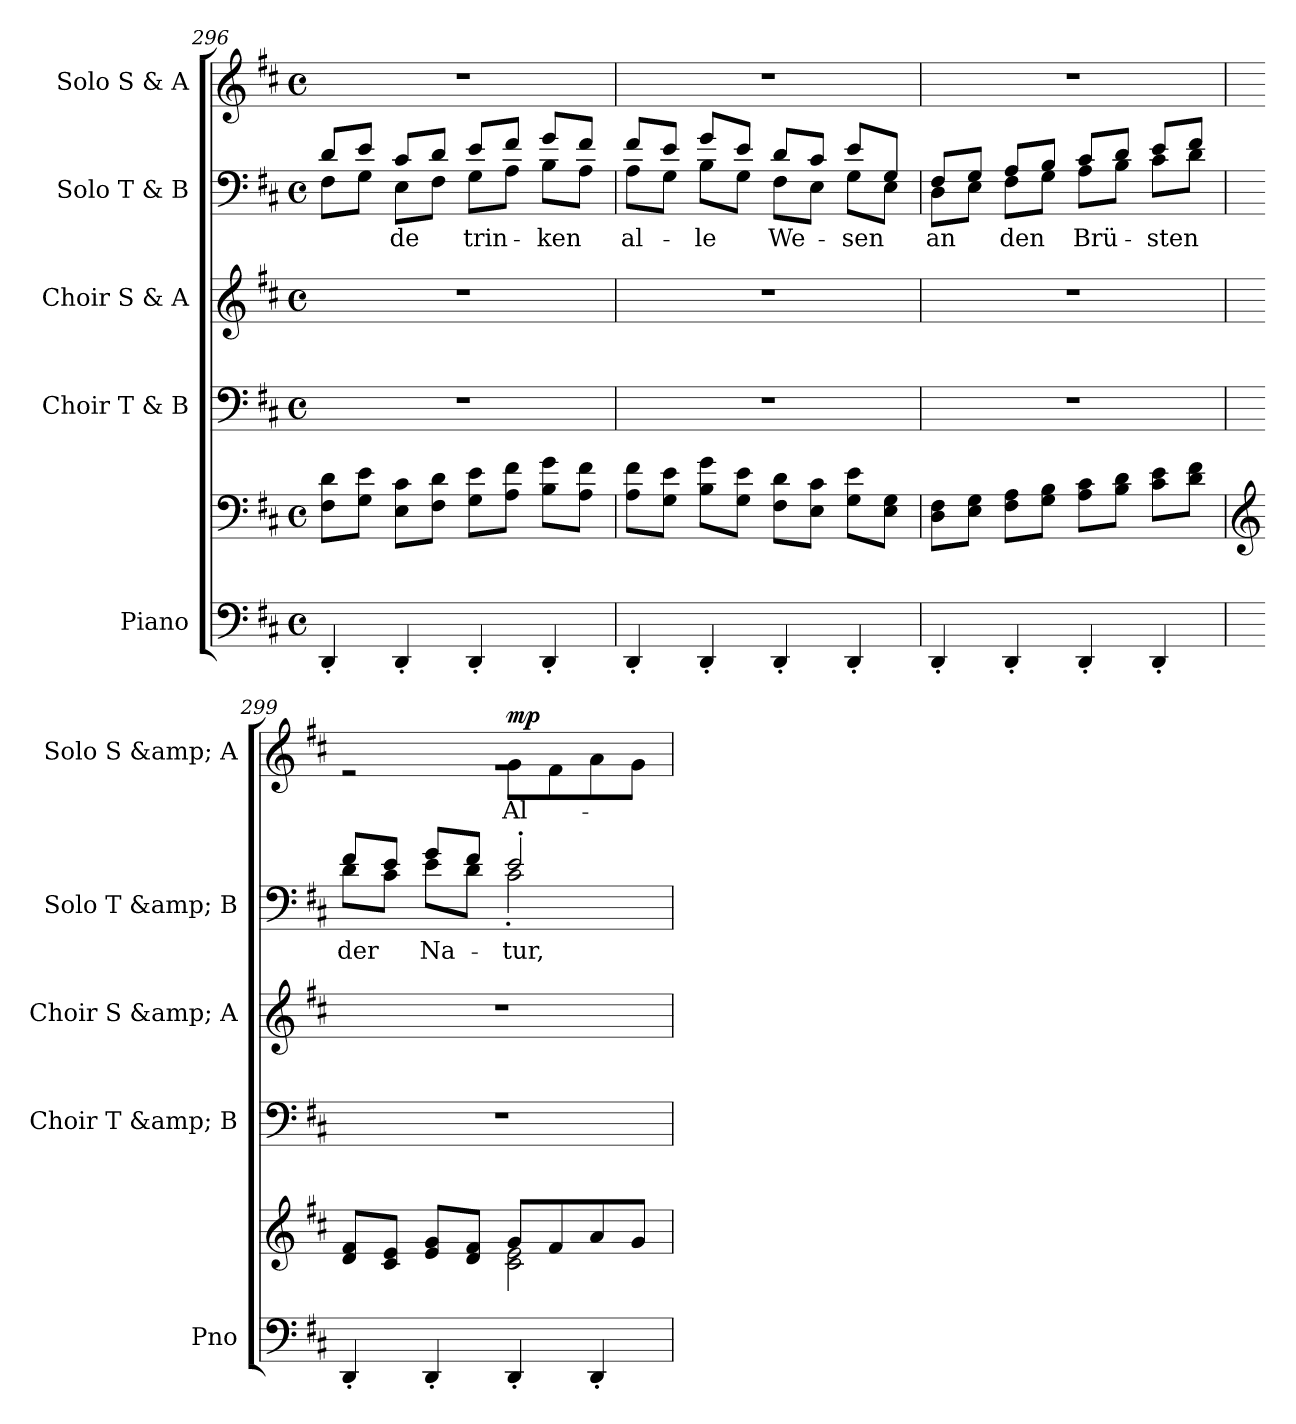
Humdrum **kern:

**kern	**kern	**kern	**kern	**kern	**text	**kern	**text	**dynam
*part5	*part5	*part4	*part3	*part2	*part2	*part1	*part1	*part1
*staff6	*staff5	*staff4	*staff3	*staff2	*staff2	*staff1	*staff1	*staff1
*I"Piano	*	*I"Choir T &amp; B	*I"Choir S &amp; A	*I"Solo T &amp; B	*	*I"Solo S &amp; A	*	*
*I'Pno	*	*I'Choir T &amp; B	*I'Choir S &amp; A	*I'Solo T &amp; B	*	*I'Solo S &amp; A	*	*
*clefF4	*clefF4	*clefF4	*clefG2	*clefF4	*	*clefG2	*	*
*k[f#c#]	*k[f#c#]	*k[f#c#]	*k[f#c#]	*k[f#c#]	*	*k[f#c#]	*	*
*M4/4	*M4/4	*M4/4	*M4/4	*M4/4	*	*M4/4	*	*
*met(c)	*met(c)	*met(c)	*met(c)	*met(c)	*	*met(c)	*	*
=296	=296	=296	=296	=296	=296	=296	=296	=296
*	*	*	*	*^	*	*	*	*
4DD'/	8F#\ 8d\L	1r	1r	8d/L	8F#\L	.	1r	.	.
.	8G\ 8e\J	.	.	8e/J	8G\J	.	.	.	.
!	!	!	!	!	!	!LO:LY:b	!	!	!
4DD'/	8E\ 8c#\L	.	.	8c#/L	8E\L	-de	.	.	.
.	8F#\ 8d\J	.	.	8d/J	8F#\J	.	.	.	.
!	!	!	!	!	!	!LO:LY:b	!	!	!
4DD'/	8G\ 8e\L	.	.	8e/L	8G\L	trin-	.	.	.
.	8A\ 8f#\J	.	.	8f#/J	8A\J	.	.	.	.
!	!	!	!	!	!	!LO:LY:b	!	!	!
4DD'/	8B\ 8g\L	.	.	8g/L	8B\L	-ken	.	.	.
.	8A\ 8f#\J	.	.	8f#/J	8A\J	.	.	.	.
=297	=297	=297	=297	=297	=297	=297	=297	=297	=297
!	!	!	!	!	!	!LO:LY:b	!	!	!
4DD'/	8A\ 8f#\L	1r	1r	8f#/L	8A\L	al-	1r	.	.
.	8G\ 8e\J	.	.	8e/J	8G\J	.	.	.	.
!	!	!	!	!	!	!LO:LY:b	!	!	!
4DD'/	8B\ 8g\L	.	.	8g/L	8B\L	-le	.	.	.
.	8G\ 8e\J	.	.	8e/J	8G\J	.	.	.	.
!	!	!	!	!	!	!LO:LY:b	!	!	!
4DD'/	8F#\ 8d\L	.	.	8d/L	8F#\L	We-	.	.	.
.	8E\ 8c#\J	.	.	8c#/J	8E\J	.	.	.	.
!	!	!	!	!	!	!LO:LY:b	!	!	!
4DD'/	8G\ 8e\L	.	.	8e/L	8G\L	-sen	.	.	.
.	8E\ 8G\J	.	.	8G/J	8E\J	.	.	.	.
=298	=298	=298	=298	=298	=298	=298	=298	=298	=298
!	!	!	!	!	!	!LO:LY:b	!	!	!
4DD'/	8D\ 8F#\L	1r	1r	8F#/L	8D\L	an	1r	.	.
.	8E\ 8G\J	.	.	8G/J	8E\J	.	.	.	.
!	!	!	!	!	!	!LO:LY:b	!	!	!
4DD'/	8F#\ 8A\L	.	.	8A/L	8F#\L	den	.	.	.
.	8G\ 8B\J	.	.	8B/J	8G\J	.	.	.	.
!	!	!	!	!	!	!LO:LY:b	!	!	!
4DD'/	8A\ 8c#\L	.	.	8c#/L	8A\L	Brü-	.	.	.
.	8B\ 8d\J	.	.	8d/J	8B\J	.	.	.	.
!	!	!	!	!	!	!LO:LY:b	!	!	!
4DD'/	8c#\ 8e\L	.	.	8e/L	8c#\L	-sten	.	.	.
.	8d\ 8f#\J	.	.	8f#/J	8d\J	.	.	.	.
=299	=299	=299	=299	=299	=299	=299	=299	=299	=299
*	*clefG2	*	*	*	*	*	*	*	*
*	*^	*	*	*	*	*	*	*	*
!	!	!	!	!	!	!	!LO:LY:b	!	!	!
*	*	*	*	*	*	*	*	*^	*	*
4DD'/	8d/ 8f#/L	2ryy	1r	1r	8f#/L	8d\L	der	1rg	2r	.	.
.	8c#/ 8e/J	.	.	.	8e/J	8c#\J	.	.	.	.	.
!	!	!	!	!	!	!	!LO:LY:b	!	!	!	!
4DD'/	8e/ 8g/L	.	.	.	8g/L	8e\L	Na-	.	.	.	.
.	8d/ 8f#/J	.	.	.	8f#/J	8d\J	.	.	.	.	.
!	!	!	!	!	!	!	!LO:LY:b	!	!	!LO:LY:b	!LO:DY:b
4DD'/	8g/L	2c#\ 2e\	.	.	2e'/	2c#'\	-tur,	.	8g\L	Al-	mp
.	8f#/	.	.	.	.	.	.	.	8f#\	.	.
4DD'/	8a/	.	.	.	.	.	.	.	8a\	.	.
.	8g/J	.	.	.	.	.	.	.	8g\J	.	.
*	*	*	*	*	*v	*v	*	*	*	*	*
*	*v	*v	*	*	*	*	*v	*v	*	*
=	=	=	=	=	=	=	=	=
*-	*-	*-	*-	*-	*-	*-	*-	*-
